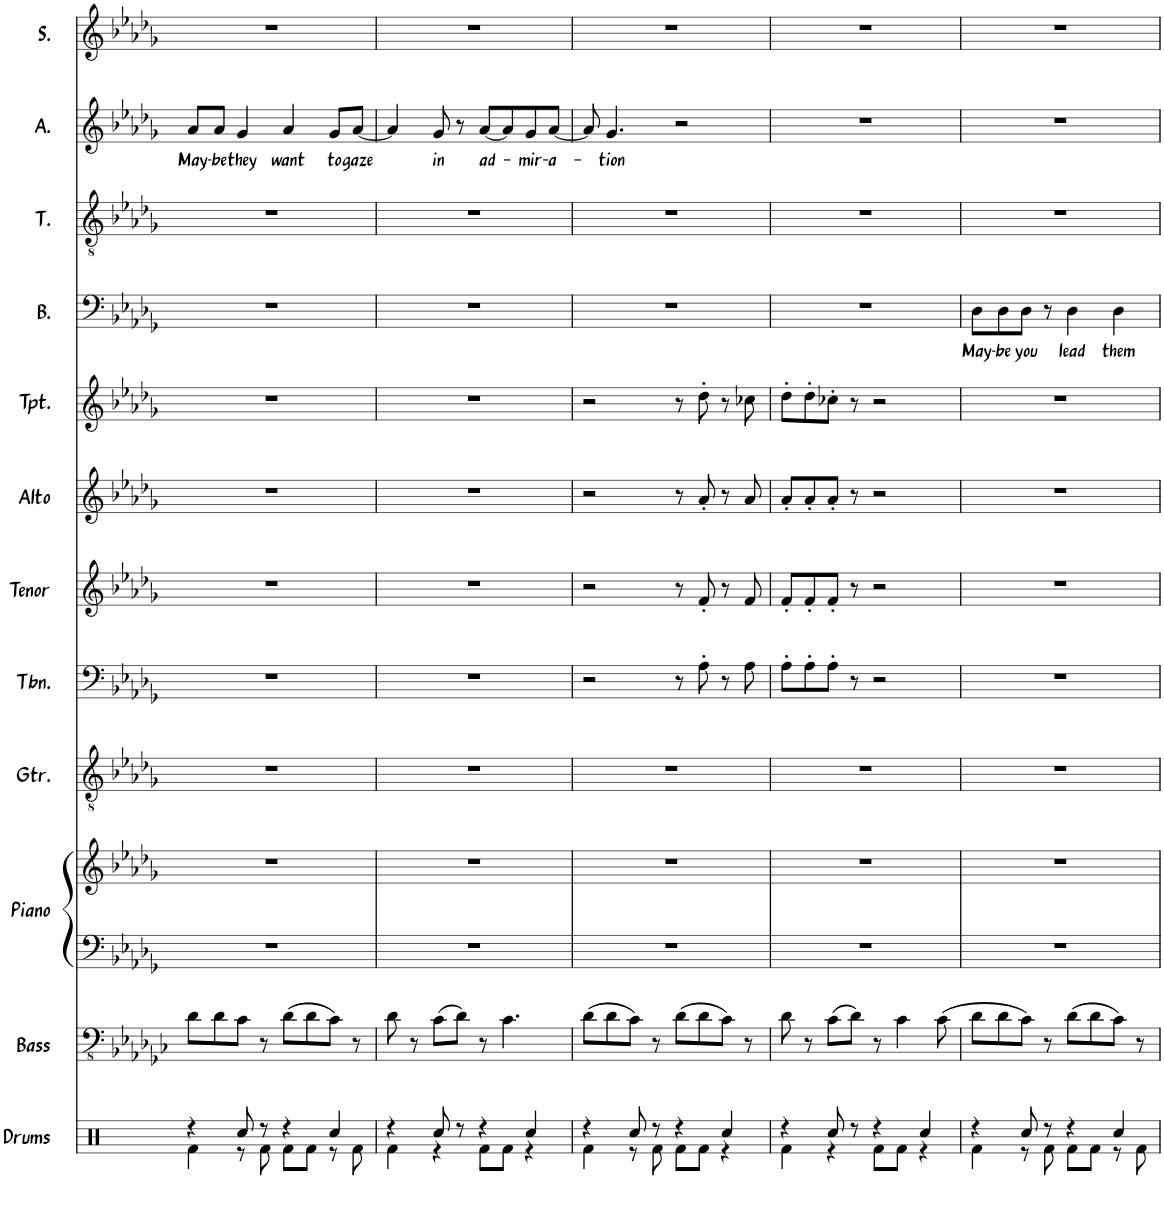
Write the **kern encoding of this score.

**kern	**kern	**kern	**kern	**kern	**kern	**kern	**kern	**kern	**kern	**text	**kern	**kern	**text	**kern
*part12	*part11	*part10	*part10	*part9	*part8	*part7	*part6	*part5	*part4	*part4	*part3	*part2	*part2	*part1
*staff13	*staff12	*staff11	*staff10	*staff9	*staff8	*staff7	*staff6	*staff5	*staff4	*staff4	*staff3	*staff2	*staff2	*staff1
*I"Drums	*I"Bass	*I"Piano	*	*I"Guitar	*I"Trombone	*I"Tenor Sax	*I"Alto Sax	*I"Trumpet	*I"Bass	*	*I"Tenor	*I"Alto	*	*I"Soprano
*I'Drums	*I'Bass	*I'Piano	*	*I'Gtr.	*I'Tbn.	*I'Tenor	*I'Alto	*I'Tpt.	*I'B.	*	*I'T.	*I'A.	*	*I'S.
!!LO:PB:g=z
*clefX	*clefFv4	*clefF4	*clefG2	*clefGv2	*clefF4	*clefG2	*clefG2	*clefG2	*clefF4	*	*clefGv2	*clefG2	*	*clefG2
*	*	*	*	*	*	*ITrd8c14	*ITrd5c9	*ITrd1c2	*	*	*	*	*	*
*k[]	*k[b-e-a-d-g-c-]	*k[b-e-a-d-g-]	*k[b-e-a-d-g-]	*k[b-e-a-d-g-]	*k[b-e-a-d-g-]	*k[b-e-a-d-g-]	*k[b-e-a-d-g-]	*k[b-e-a-d-g-]	*k[b-e-a-d-g-]	*	*k[b-e-a-d-g-]	*k[b-e-a-d-g-]	*	*k[b-e-a-d-g-]
*M4/4	*M4/4	*M4/4	*M4/4	*M4/4	*M4/4	*M4/4	*M4/4	*M4/4	*M4/4	*	*M4/4	*M4/4	*	*M4/4
=34	=34	=34	=34	=34	=34	=34	=34	=34	=34	=34	=34	=34	=34	=34
*^	*	*	*	*	*	*	*	*	*	*	*	*	*	*
!	!	!	!	!	!	!	!	!	!	!	!	!	!	!LO:LY:b	!
4r	4Rf\	8D-\L	1r	1r	1r	1r	1r	1r	1r	1r	.	1r	8a-/L	May-	1r
!	!	!	!	!	!	!	!	!	!	!	!	!	!	!LO:LY:b	!
.	.	8D-\	.	.	.	.	.	.	.	.	.	.	8a-/J	-be	.
!	!	!	!	!	!	!	!	!	!	!	!	!	!	!LO:LY:b	!
8Rcc/	8r	8C-\J	.	.	.	.	.	.	.	.	.	.	4g-/	they	.
8r	8Rf\	8r	.	.	.	.	.	.	.	.	.	.	.	.	.
!	!	!	!	!	!	!	!	!	!	!	!	!	!	!LO:LY:b	!
4r	8Rf\L	((8D-\L	.	.	.	.	.	.	.	.	.	.	4a-/	want	.
.	8Rf\J	8D-\	.	.	.	.	.	.	.	.	.	.	.	.	.
!	!	!	!	!	!	!	!	!	!	!	!	!	!	!LO:LY:b	!
4Rcc/	8r	8C-\J))	.	.	.	.	.	.	.	.	.	.	8g-/L	to	.
!	!	!	!	!	!	!	!	!	!	!	!	!	!	!LO:LY:b	!
.	8Rf\	8r	.	.	.	.	.	.	.	.	.	.	[8a-/J	gaze	.
=35	=35	=35	=35	=35	=35	=35	=35	=35	=35	=35	=35	=35	=35	=35	=35
4r	4Rf\	8D-\	1r	1r	1r	1r	1r	1r	1r	1r	.	1r	4a-/]	.	1r
.	.	8r	.	.	.	.	.	.	.	.	.	.	.	.	.
!	!	!	!	!	!	!	!	!	!	!	!	!	!	!LO:LY:b	!
8Rcc/	4r	((8C-\L	.	.	.	.	.	.	.	.	.	.	8g-/	in	.
8r	.	8D-\J))	.	.	.	.	.	.	.	.	.	.	8r	.	.
!	!	!	!	!	!	!	!	!	!	!	!	!	!	!LO:LY:b	!
4r	8Rf\L	8r	.	.	.	.	.	.	.	.	.	.	[8a-/L	ad-	.
.	8Rf\J	4.C-\	.	.	.	.	.	.	.	.	.	.	8a-/]	.	.
!	!	!	!	!	!	!	!	!	!	!	!	!	!	!LO:LY:b	!
4Rcc/	4r	.	.	.	.	.	.	.	.	.	.	.	8g-/	-mir-	.
!	!	!	!	!	!	!	!	!	!	!	!	!	!	!LO:LY:b	!
.	.	.	.	.	.	.	.	.	.	.	.	.	[8a-/J	-a-	.
=36	=36	=36	=36	=36	=36	=36	=36	=36	=36	=36	=36	=36	=36	=36	=36
4r	4Rf\	((8D-\L	1r	1r	1r	2r	2r	2r	2r	1r	.	1r	8a-/]	.	1r
!	!	!	!	!	!	!	!	!	!	!	!	!	!	!LO:LY:b	!
.	.	8D-\	.	.	.	.	.	.	.	.	.	.	4.g-/	-tion	.
8Rcc/	8r	8C-\J))	.	.	.	.	.	.	.	.	.	.	.	.	.
8r	8Rf\	8r	.	.	.	.	.	.	.	.	.	.	.	.	.
4r	8Rf\L	((8D-\L	.	.	.	8r	8r	8r	8r	.	.	.	2r	.	.
.	8Rf\J	8D-\	.	.	.	8A-'\	8f'/	8a-'/	8dd-'\	.	.	.	.	.	.
4Rcc/	4r	8C-\J))	.	.	.	8r	8r	8r	8r	.	.	.	.	.	.
.	.	8r	.	.	.	8A-\	8f/	8a-/	8cc-X\	.	.	.	.	.	.
=37	=37	=37	=37	=37	=37	=37	=37	=37	=37	=37	=37	=37	=37	=37	=37
4r	4Rf\	8D-\	1r	1r	1r	8A-'\L	8f'/L	8a-'/L	8dd-'\L	1r	.	1r	1r	.	1r
.	.	8r	.	.	.	8A-'\	8f'/	8a-'/	8dd-'\	.	.	.	.	.	.
8Rcc/	4r	((8C-\L	.	.	.	8A-'\J	8f'/J	8a-'/J	8cc-X'\J	.	.	.	.	.	.
8r	.	8D-\J))	.	.	.	8r	8r	8r	8r	.	.	.	.	.	.
4r	8Rf\L	8r	.	.	.	2r	2r	2r	2r	.	.	.	.	.	.
.	8Rf\J	4C-\	.	.	.	.	.	.	.	.	.	.	.	.	.
4Rcc/	4r	.	.	.	.	.	.	.	.	.	.	.	.	.	.
.	.	((8C-\	.	.	.	.	.	.	.	.	.	.	.	.	.
=38	=38	=38	=38	=38	=38	=38	=38	=38	=38	=38	=38	=38	=38	=38	=38
!	!	!	!	!	!	!	!	!	!	!	!LO:LY:b	!	!	!	!
4r	4Rf\	8D-\L	1r	1r	1r	1r	1r	1r	1r	8D-\L	May-	1r	1r	.	1r
!	!	!	!	!	!	!	!	!	!	!	!LO:LY:b	!	!	!	!
.	.	8D-\	.	.	.	.	.	.	.	8D-\	-be	.	.	.	.
!	!	!	!	!	!	!	!	!	!	!	!LO:LY:b	!	!	!	!
8Rcc/	8r	8C-\J))	.	.	.	.	.	.	.	8D-\J	you	.	.	.	.
8r	8Rf\	8r	.	.	.	.	.	.	.	8r	.	.	.	.	.
!	!	!	!	!	!	!	!	!	!	!	!LO:LY:b	!	!	!	!
4r	8Rf\L	((8D-\L	.	.	.	.	.	.	.	4D-\	lead	.	.	.	.
.	8Rf\J	8D-\	.	.	.	.	.	.	.	.	.	.	.	.	.
!	!	!	!	!	!	!	!	!	!	!	!LO:LY:b	!	!	!	!
4Rcc/	8r	8C-\J))	.	.	.	.	.	.	.	4D-\	them	.	.	.	.
.	8Rf\	8r	.	.	.	.	.	.	.	.	.	.	.	.	.
*v	*v	*	*	*	*	*	*	*	*	*	*	*	*	*	*
=	=	=	=	=	=	=	=	=	=	=	=	=	=	=
*-	*-	*-	*-	*-	*-	*-	*-	*-	*-	*-	*-	*-	*-	*-
